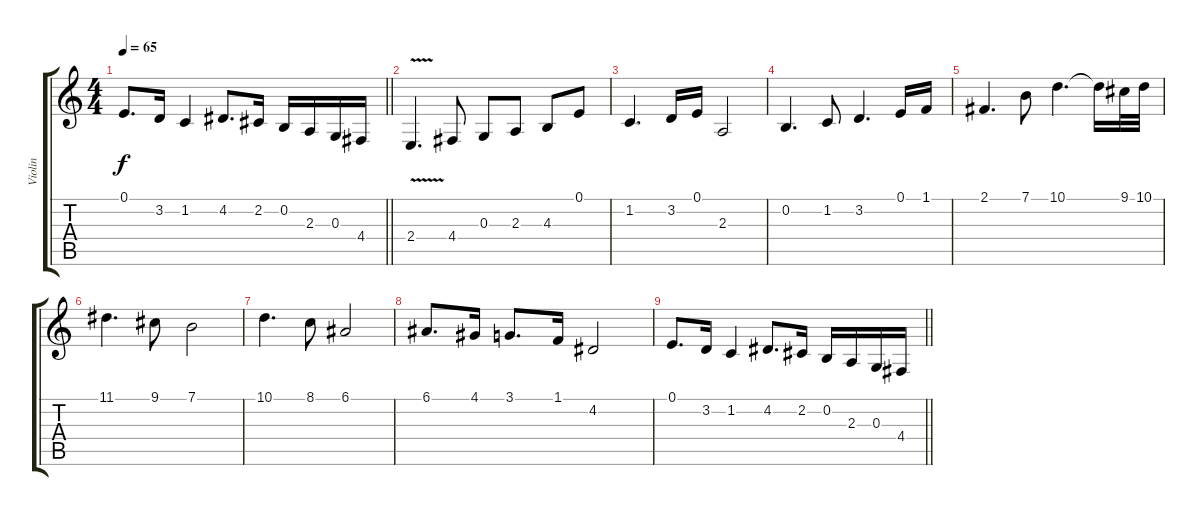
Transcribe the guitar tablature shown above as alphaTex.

\track ("Violin" "Violin") {instrument violin}
\staff {score tabs}
\tuning (E4 B3 G3 D3 A2 E2) {hide}
\ts (4 4)
\tempo 65
\clef g2
\barLineRight lightlight
\ks c
0.1.8{d dy f} 3.2.16 1.2.4 4.2.8{d} 2.2.16 0.2.16 2.3.16 0.3.16 4.4.16 |
2.4{v}.4{d} 4.4.8 0.3.8 2.3.8 4.3.8 0.1.8 |
1.2.4{d} 3.2.16 0.1.16 2.3.2 |
0.2.4{d} 1.2.8 3.2.4{d} 0.1.16 1.1.16 |
2.1.4{d} 7.1.8 10.1.4{d} 10.1{t}.16 9.1.32 10.1.32 |
11.1.4{d} 9.1.8 7.1.2 |
10.1.4{d} 8.1.8 6.1.2 |
6.1.8{d} 4.1.16 3.1.8{d} 1.1.16 4.2.2 |
\barLineRight lightlight
0.1.8{d} 3.2.16 1.2.4 4.2.8{d} 2.2.16 0.2.16 2.3.16 0.3.16 4.4.16
